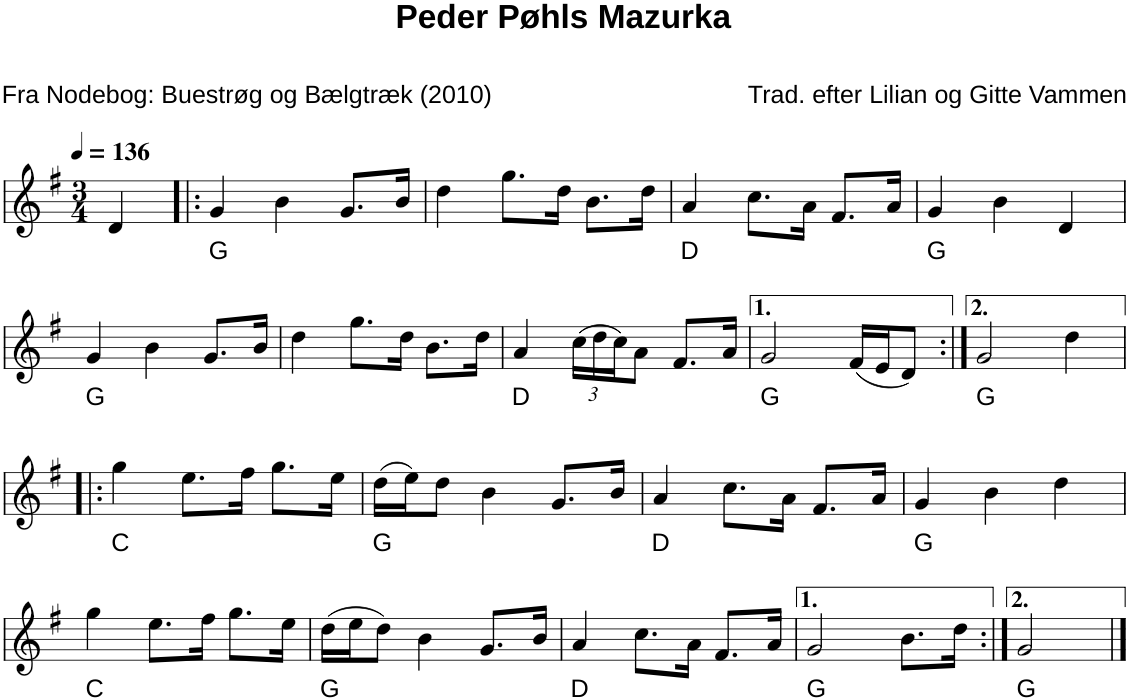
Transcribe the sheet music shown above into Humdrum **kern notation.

**kern	**harte
*part1	*part1
*staff1	*
*I"Piano	*
*I'Pno.	*
*clefG2	*
*k[f#]	*
*M3/4	*
*MM136	*
=	=
4d/	.
=1!|:	=1!|:
4g/	G:maj
4b\	.
8.g/L	.
16b/Jk	.
=2	=2
4dd\	.
8.gg\L	.
16dd\Jk	.
8.b\L	.
16dd\Jk	.
=3	=3
4a/	D:maj
8.cc\L	.
16a\Jk	.
8.f#/L	.
16a/Jk	.
=4	=4
4g/	G:maj
4b\	.
4d/	.
!!LO:LB:g=z
=5	=5
4g/	G:maj
4b\	.
8.g/L	.
16b/Jk	.
=6	=6
4dd\	.
8.gg\L	.
16dd\Jk	.
8.b\L	.
16dd\Jk	.
=7	=7
4a/	D:maj
*Xbrackettup	*
(24cc\LL	.
24dd\	.
24cc\J)	.
8a\J	.
8.f#/L	.
16a/Jk	.
=8	=8
2g/	G:maj
(16f#/LL	.
16e/J	.
8d/J)	.
=9:|!	=9:|!
2g/	G:maj
4dd\	.
!!LO:LB:g=z
=10!|:	=10!|:
4gg\	C:maj
8.ee\L	.
16ff#\Jk	.
8.gg\L	.
16ee\Jk	.
=11	=11
(16dd\LL	G:maj
16ee\J)	.
8dd\J	.
4b\	.
8.g/L	.
16b/Jk	.
=12	=12
4a/	D:maj
8.cc\L	.
16a\Jk	.
8.f#/L	.
16a/Jk	.
=13	=13
4g/	G:maj
4b\	.
4dd\	.
!!LO:LB:g=z
=14	=14
4gg\	C:maj
8.ee\L	.
16ff#\Jk	.
8.gg\L	.
16ee\Jk	.
=15	=15
(16dd\LL	G:maj
16ee\J	.
8dd\J)	.
4b\	.
8.g/L	.
16b/Jk	.
=16	=16
4a/	D:maj
8.cc\L	.
16a\Jk	.
8.f#/L	.
16a/Jk	.
=17	=17
2g/	G:maj
8.b\L	.
16dd\Jk	.
=18:|!	=18:|!
2g/	G:maj
==	==
*-	*-
